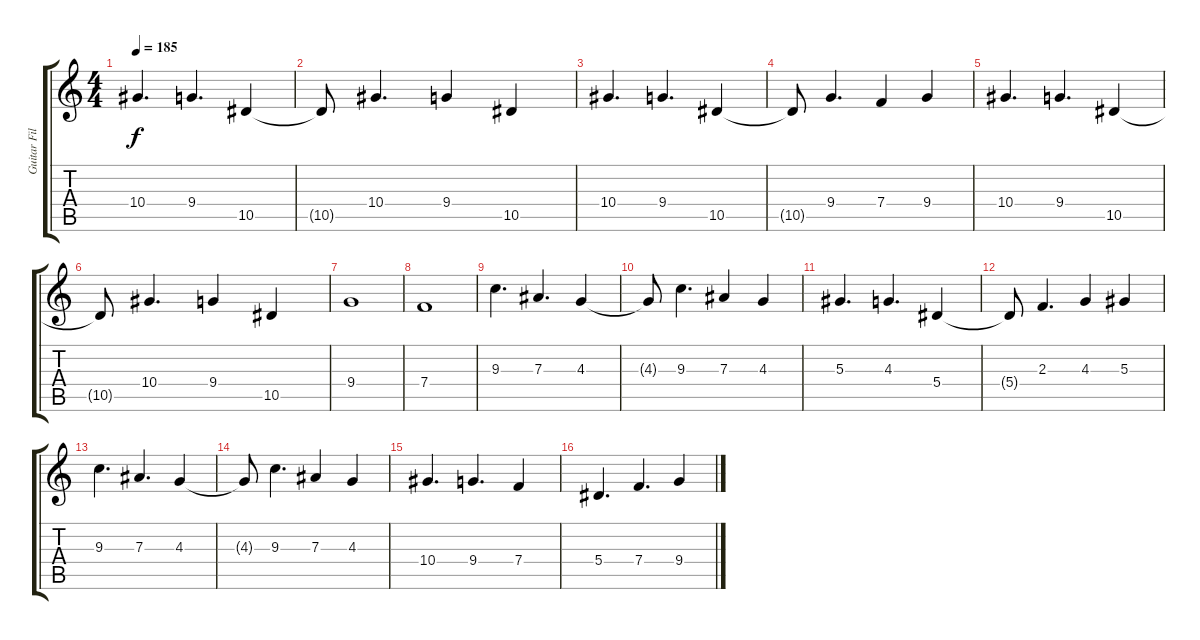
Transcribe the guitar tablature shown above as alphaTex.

\track ("Guitar Fills and Solo" "Guitar Fil") {instrument distortionguitar}
\staff {score tabs}
\tuning (C4 G3 Eb3 Bb2 F2 C2) {hide}
\ts (4 4)
\tempo 185
\clef g2
\ks c
10.4.4{d dy f} 9.4.4{d} 10.5.4 |
10.5{t}.8 10.4.4{d} 9.4.4 10.5.4 |
10.4.4{d} 9.4.4{d} 10.5.4 |
10.5{t}.8 9.4.4{d} 7.4.4 9.4.4 |
10.4.4{d} 9.4.4{d} 10.5.4 |
10.5{t}.8 10.4.4{d} 9.4.4 10.5.4 |
9.4.1 |
7.4.1 |
9.3.4{d} 7.3.4{d} 4.3.4 |
4.3{t}.8 9.3.4{d} 7.3.4 4.3.4 |
5.3.4{d} 4.3.4{d} 5.4.4 |
5.4{t}.8 2.3.4{d} 4.3.4 5.3.4 |
9.3.4{d} 7.3.4{d} 4.3.4 |
4.3{t}.8 9.3.4{d} 7.3.4 4.3.4 |
10.4.4{d} 9.4.4{d} 7.4.4 |
5.4.4{d} 7.4.4{d} 9.4.4
